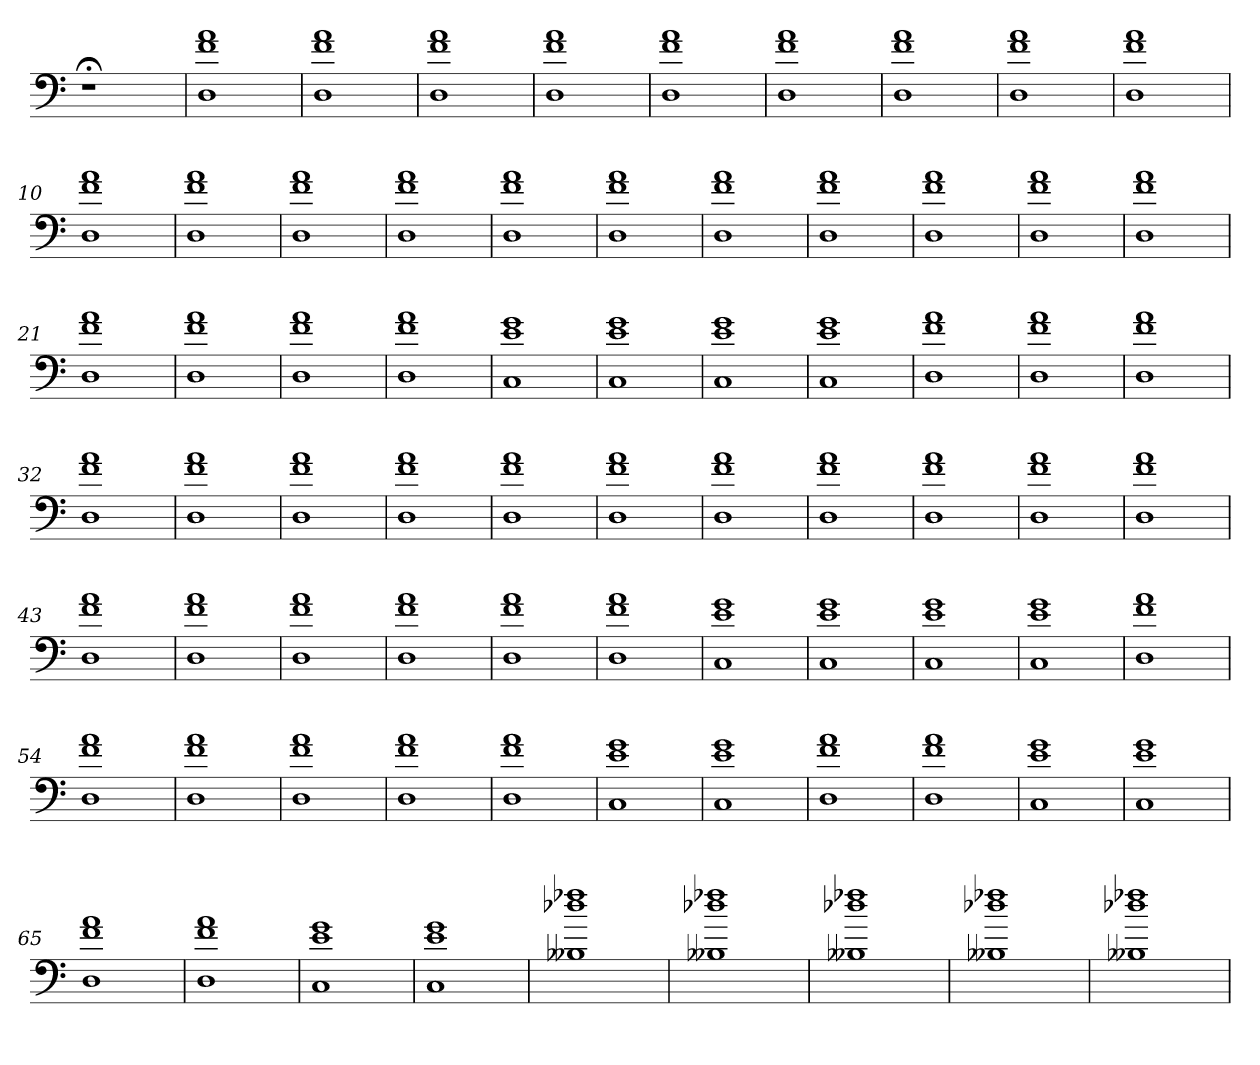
**kern
*part1
*staff1
=
1r;<
=1
1D 1f 1a
=2
1D 1f 1a
=3
1D 1f 1a
=4
1D 1f 1a
=5
1D 1f 1a
=6
1D 1f 1a
=7
1D 1f 1a
=8
1D 1f 1a
=9
1D 1f 1a
=10
1D 1f 1a
=11
1D 1f 1a
=12
1D 1f 1a
=13
1D 1f 1a
=14
1D 1f 1a
=15
1D 1f 1a
=16
1D 1f 1a
=17
1D 1f 1a
=18
1D 1f 1a
=19
1D 1f 1a
=20
1D 1f 1a
=21
1D 1f 1a
=22
1D 1f 1a
=23
1D 1f 1a
=24
1D 1f 1a
=25
1C 1e 1g
=26
1C 1e 1g
=27
1C 1e 1g
=28
1C 1e 1g
=29
1D 1f 1a
=30
1D 1f 1a
=31
1D 1f 1a
=32
1D 1f 1a
=33
1D 1f 1a
=34
1D 1f 1a
=35
1D 1f 1a
=36
1D 1f 1a
=37
1D 1f 1a
=38
1D 1f 1a
=39
1D 1f 1a
=40
1D 1f 1a
=41
1D 1f 1a
=42
1D 1f 1a
=43
1D 1f 1a
=44
1D 1f 1a
=45
1D 1f 1a
=46
1D 1f 1a
=47
1D 1f 1a
=48
1D 1f 1a
=49
1C 1e 1g
=50
1C 1e 1g
=51
1C 1e 1g
=52
1C 1e 1g
=53
1D 1f 1a
=54
1D 1f 1a
=55
1D 1f 1a
=56
1D 1f 1a
=57
1D 1f 1a
=58
1D 1f 1a
=59
1C 1e 1g
=60
1C 1e 1g
=61
1D 1f 1a
=62
1D 1f 1a
=63
1C 1e 1g
=64
1C 1e 1g
=65
1D 1f 1a
=66
1D 1f 1a
=67
1C 1e 1g
=68
1C 1e 1g
=69
1B--X 1dd-X 1ff-X
=70
1B--X 1dd-X 1ff-X
=71
1B--X 1dd-X 1ff-X
=72
1B--X 1dd-X 1ff-X
=73
1B--X 1dd-X 1ff-X
=
*-
